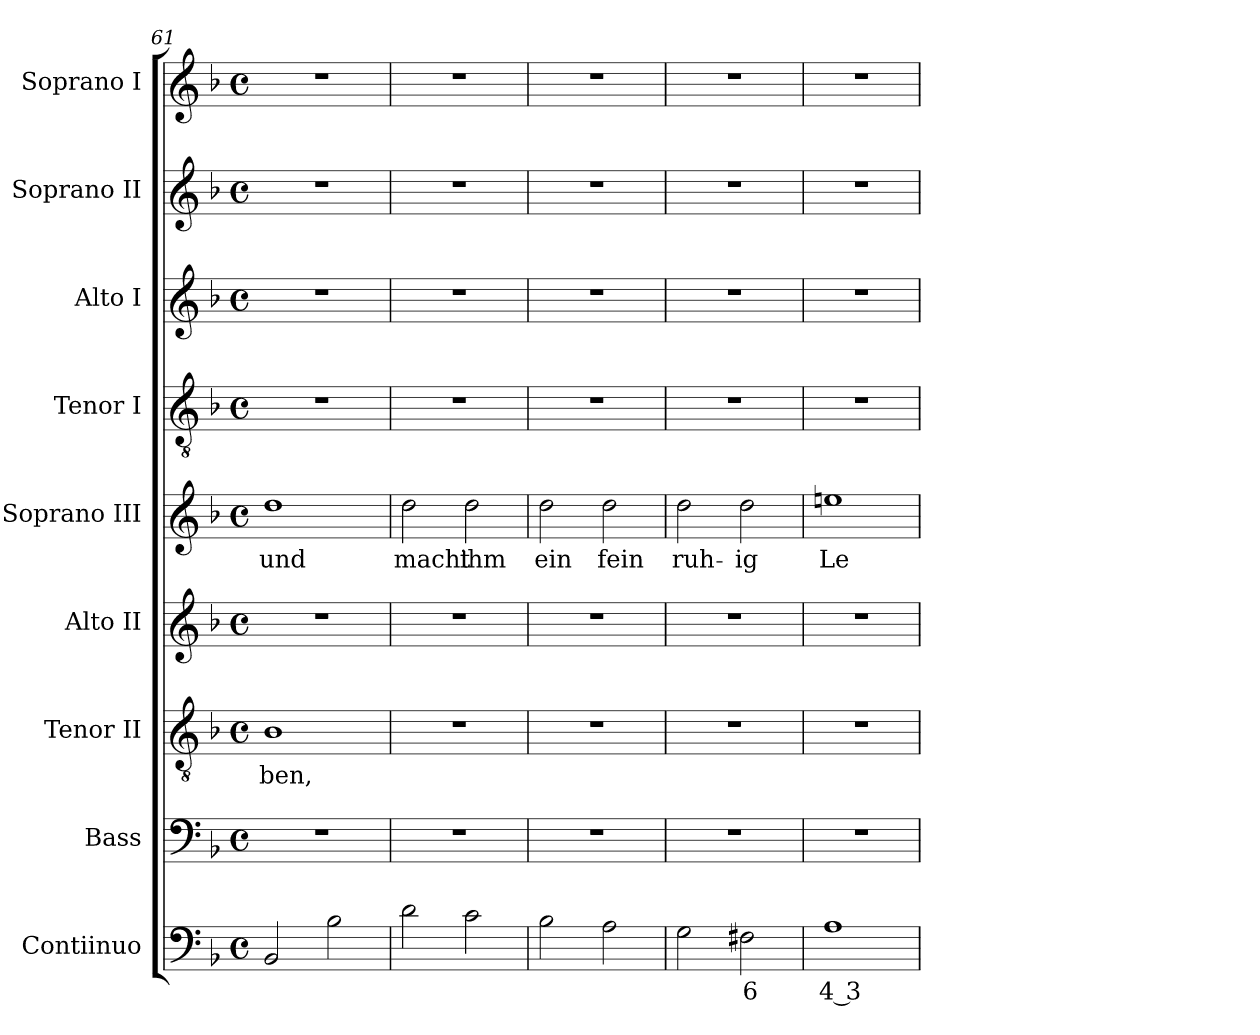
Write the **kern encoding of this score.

**kern	**text	**kern	**kern	**text	**kern	**kern	**text	**kern	**kern	**kern	**kern
*part9	*part9	*part8	*part7	*part7	*part6	*part5	*part5	*part4	*part3	*part2	*part1
*staff9	*staff9	*staff8	*staff7	*staff7	*staff6	*staff5	*staff5	*staff4	*staff3	*staff2	*staff1
*I"Contiinuo	*	*I"Bass	*I"Tenor II	*	*I"Alto II	*I"Soprano III	*	*I"Tenor I	*I"Alto I	*I"Soprano II	*I"Soprano I
*	*	*I'B	*I'T II	*	*I'A II	*I'S III	*	*I'T I	*I'A I	*I'S II	*I'S I
*clefF4	*	*clefF4	*clefGv2	*	*clefG2	*clefG2	*	*clefGv2	*clefG2	*clefG2	*clefG2
*k[b-]	*	*k[b-]	*k[b-]	*	*k[b-]	*k[b-]	*	*k[b-]	*k[b-]	*k[b-]	*k[b-]
*F:	*	*F:	*F:	*	*F:	*F:	*	*F:	*F:	*F:	*F:
*M4/4	*	*M4/4	*M4/4	*	*M4/4	*M4/4	*	*M4/4	*M4/4	*M4/4	*M4/4
*met(c)	*	*met(c)	*met(c)	*	*met(c)	*met(c)	*	*met(c)	*met(c)	*met(c)	*met(c)
=61	=61	=61	=61	=61	=61	=61	=61	=61	=61	=61	=61
!	!	!	!	!LO:LY:b	!	!	!LO:LY:b	!	!	!	!
2BB-	.	1r	1B-	-ben,	1r	1dd	und	1r	1r	1r	1r
2B-	.	.	.	.	.	.	.	.	.	.	.
=62	=62	=62	=62	=62	=62	=62	=62	=62	=62	=62	=62
!	!	!	!	!	!	!	!LO:LY:b	!	!	!	!
2d	.	1r	1r	.	1r	2dd	macht	1r	1r	1r	1r
!	!	!	!	!	!	!	!LO:LY:b	!	!	!	!
2c	.	.	.	.	.	2dd	ihm	.	.	.	.
=63	=63	=63	=63	=63	=63	=63	=63	=63	=63	=63	=63
!	!	!	!	!	!	!	!LO:LY:b	!	!	!	!
2B-	.	1r	1r	.	1r	2dd	ein	1r	1r	1r	1r
!	!	!	!	!	!	!	!LO:LY:b	!	!	!	!
2A	.	.	.	.	.	2dd	fein	.	.	.	.
=64	=64	=64	=64	=64	=64	=64	=64	=64	=64	=64	=64
!	!	!	!	!	!	!	!LO:LY:b	!	!	!	!
2G	.	1r	1r	.	1r	2dd	ruh-	1r	1r	1r	1r
!	!LO:LY:b	!	!	!	!	!	!LO:LY:b	!	!	!	!
2F#X	6	.	.	.	.	2dd	-ig	.	.	.	.
=65	=65	=65	=65	=65	=65	=65	=65	=65	=65	=65	=65
!	!LO:LY:b	!	!	!	!	!	!LO:LY:b	!	!	!	!
1A	4 3	1r	1r	.	1r	1een	Le-	1r	1r	1r	1r
=	=	=	=	=	=	=	=	=	=	=	=
*-	*-	*-	*-	*-	*-	*-	*-	*-	*-	*-	*-
